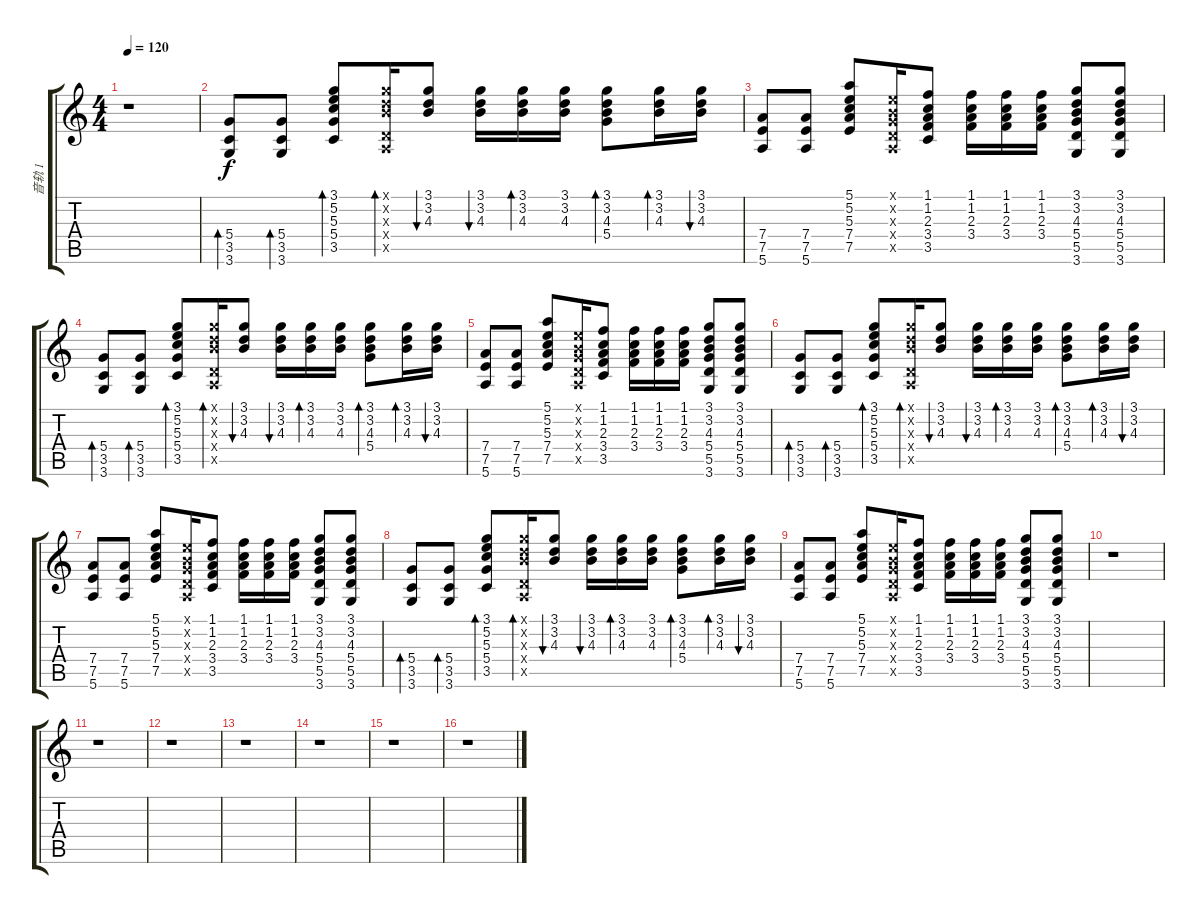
\track ("音轨 1" "音轨 1") {instrument overdrivenguitar}
\staff {score tabs}
\tuning (E4 B3 G3 D3 A2 E2) {hide}
\ts (4 4)
\tempo 120
\clef g2
\ks c
r.1{dy f instrument overdrivenguitar} |
(5.4 3.5 3.6).8{bd 30} (5.4 3.5 3.6).8{bd 30} (3.1 5.2 5.3 5.4 3.5).8{bd 30} (3.1{x} 3.2{x} 4.3{x} 0.4{x} 0.5{x}).16{bd 30} (3.1 3.2 4.3).8{bu 30} (3.1 3.2 4.3).16{bu 30} (3.1 3.2 4.3).16{bd 30} (3.1 3.2 4.3).16 (3.1 3.2 4.3 5.4).8{bd 30} (3.1 3.2 4.3).16{bd 30} (3.1 3.2 4.3).16{bu 30} |
(7.4 7.5 5.6).8 (7.4 7.5 5.6).8 (5.1 5.2 5.3 7.4 7.5).8 (0.1{x} 0.2{x} 0.3{x} 0.4{x} 0.5{x}).16 (1.1 1.2 2.3 3.4 3.5).8 (1.1 1.2 2.3 3.4).16 (1.1 1.2 2.3 3.4).16 (1.1 1.2 2.3 3.4).16 (3.1 3.2 4.3 5.4 5.5 3.6).8 (3.1 3.2 4.3 5.4 5.5 3.6).8 |
(5.4 3.5 3.6).8{bd 30} (5.4 3.5 3.6).8{bd 30} (3.1 5.2 5.3 5.4 3.5).8{bd 30} (3.1{x} 3.2{x} 4.3{x} 0.4{x} 0.5{x}).16{bd 30} (3.1 3.2 4.3).8{bu 30} (3.1 3.2 4.3).16{bu 30} (3.1 3.2 4.3).16{bd 30} (3.1 3.2 4.3).16 (3.1 3.2 4.3 5.4).8{bd 30} (3.1 3.2 4.3).16{bd 30} (3.1 3.2 4.3).16{bu 30} |
(7.4 7.5 5.6).8 (7.4 7.5 5.6).8 (5.1 5.2 5.3 7.4 7.5).8 (0.1{x} 0.2{x} 0.3{x} 0.4{x} 0.5{x}).16 (1.1 1.2 2.3 3.4 3.5).8 (1.1 1.2 2.3 3.4).16 (1.1 1.2 2.3 3.4).16 (1.1 1.2 2.3 3.4).16 (3.1 3.2 4.3 5.4 5.5 3.6).8 (3.1 3.2 4.3 5.4 5.5 3.6).8 |
(5.4 3.5 3.6).8{bd 30} (5.4 3.5 3.6).8{bd 30} (3.1 5.2 5.3 5.4 3.5).8{bd 30} (3.1{x} 3.2{x} 4.3{x} 0.4{x} 0.5{x}).16{bd 30} (3.1 3.2 4.3).8{bu 30} (3.1 3.2 4.3).16{bu 30} (3.1 3.2 4.3).16{bd 30} (3.1 3.2 4.3).16 (3.1 3.2 4.3 5.4).8{bd 30} (3.1 3.2 4.3).16{bd 30} (3.1 3.2 4.3).16{bu 30} |
(7.4 7.5 5.6).8 (7.4 7.5 5.6).8 (5.1 5.2 5.3 7.4 7.5).8 (0.1{x} 0.2{x} 0.3{x} 0.4{x} 0.5{x}).16 (1.1 1.2 2.3 3.4 3.5).8 (1.1 1.2 2.3 3.4).16 (1.1 1.2 2.3 3.4).16 (1.1 1.2 2.3 3.4).16 (3.1 3.2 4.3 5.4 5.5 3.6).8 (3.1 3.2 4.3 5.4 5.5 3.6).8 |
(5.4 3.5 3.6).8{bd 30} (5.4 3.5 3.6).8{bd 30} (3.1 5.2 5.3 5.4 3.5).8{bd 30} (3.1{x} 3.2{x} 4.3{x} 0.4{x} 0.5{x}).16{bd 30} (3.1 3.2 4.3).8{bu 30} (3.1 3.2 4.3).16{bu 30} (3.1 3.2 4.3).16{bd 30} (3.1 3.2 4.3).16 (3.1 3.2 4.3 5.4).8{bd 30} (3.1 3.2 4.3).16{bd 30} (3.1 3.2 4.3).16{bu 30} |
(7.4 7.5 5.6).8 (7.4 7.5 5.6).8 (5.1 5.2 5.3 7.4 7.5).8 (0.1{x} 0.2{x} 0.3{x} 0.4{x} 0.5{x}).16 (1.1 1.2 2.3 3.4 3.5).8 (1.1 1.2 2.3 3.4).16 (1.1 1.2 2.3 3.4).16 (1.1 1.2 2.3 3.4).16 (3.1 3.2 4.3 5.4 5.5 3.6).8 (3.1 3.2 4.3 5.4 5.5 3.6).8 |
r.1 |
r.1 |
r.1 |
r.1 |
r.1 |
r.1 |
r.1
